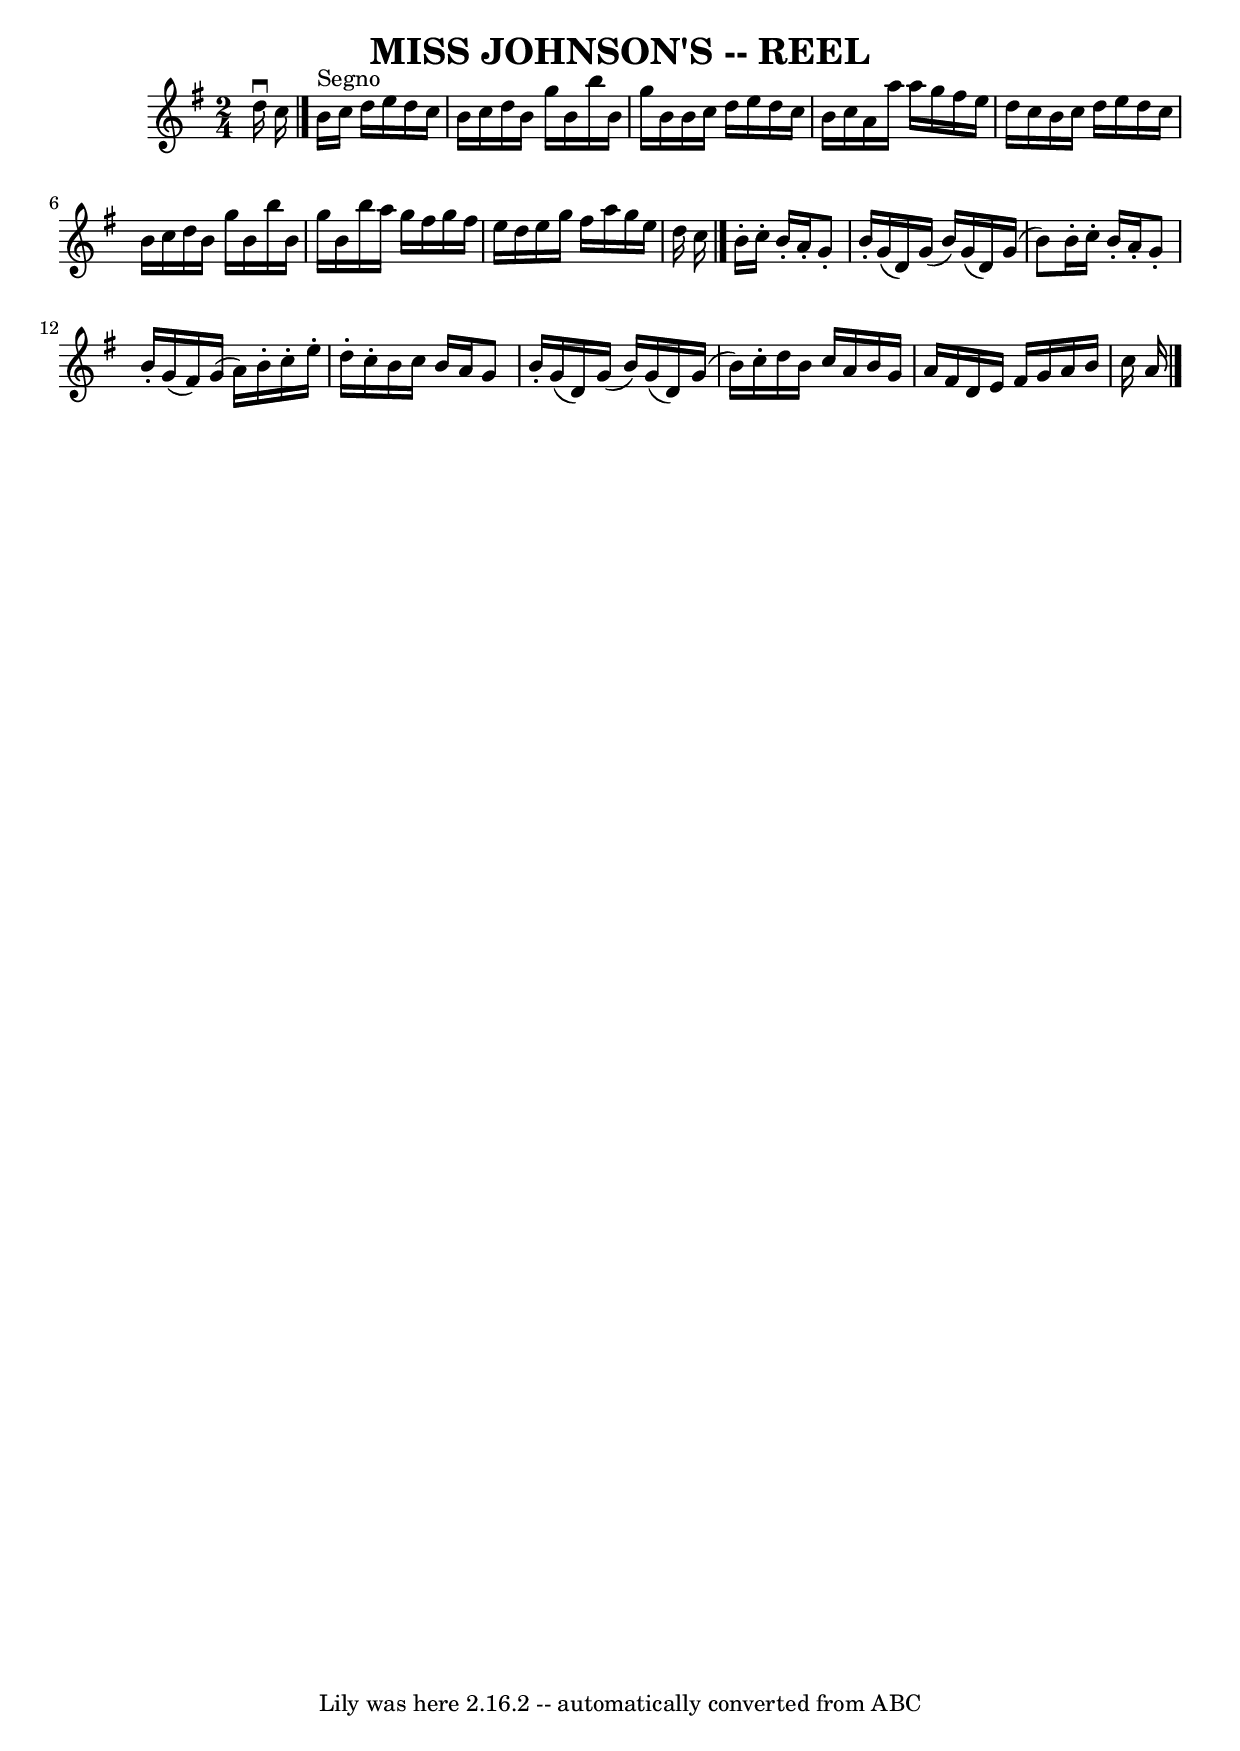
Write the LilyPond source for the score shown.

\version "2.16.2"
\include "Mammoth.ily"
\header {
  %% book = "Ryan's Mammoth Collection of Fiddle Tunes"
  crossRefNumber = "1"
  footnotes = ""
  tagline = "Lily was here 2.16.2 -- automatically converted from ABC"
  title = "MISS JOHNSON'S -- REEL"

}
voicedefault =  {


  \time 2/4 
  \key g \major
  d''16^\downbow c''16      \bar "|." b'16 
  ^"Segno" c''16 d''16 e''16 d''16 c''16 b'16 c''16    
  |
  d''16 b'16 g''16 b'16 b''16 b'16 g''16 b'16    
  |
  b'16 c''16 d''16 e''16 d''16 c''16 b'16 c''16   
  |
  a'16 a''16 a''16 g''16 fis''16 e''16 d''16    
  c''16        |
  b'16 c''16 d''16 e''16 d''16 c''16    
  b'16 c''16    |
  d''16 b'16 g''16 b'16 b''16 b'16    
  g''16 b'16    |
  b''16 a''16 g''16 fis''16 g''16    
  fis''16 e''16 d''16    |
  e''16 g''16 fis''16 a''16    
  g''16 e''16 d''16 c''16    \bar "|." b'16 -. c''16 -. b'16 -.  
  a'16 -. g'8 -. b'16 -. g'16 (|
  d'16) g'16 (b'16)  
  g'16 (d'16) g'16 (b'8)   |
  b'16 -. c''16 -. b'16 -. 
  a'16 -. g'8 -. b'16 -. g'16 (|
  fis'16) g'16 (a'16  
  -) b'16 -. c''16 -. e''16 -. d''16 -. c''16 -.       |
  b'16  
  c''16 b'16 a'16 g'8 b'16 -. g'16 (|
  d'16) g'16 
  (b'16) g'16 (d'16) g'16 (b'16) c''16 -.   |
  
  d''16 b'16 c''16 a'16 b'16 g'16 a'16 fis'16    |
  
  d'16 e'16 fis'16 g'16 a'16 b'16 c''16 a'16      \bar "|."  
  

}

\score{
  <<

    \context Staff="default"
    {
      \voicedefault 
      
    }

  >>
  \layout {
    
  }
  \midi {
  }

}
